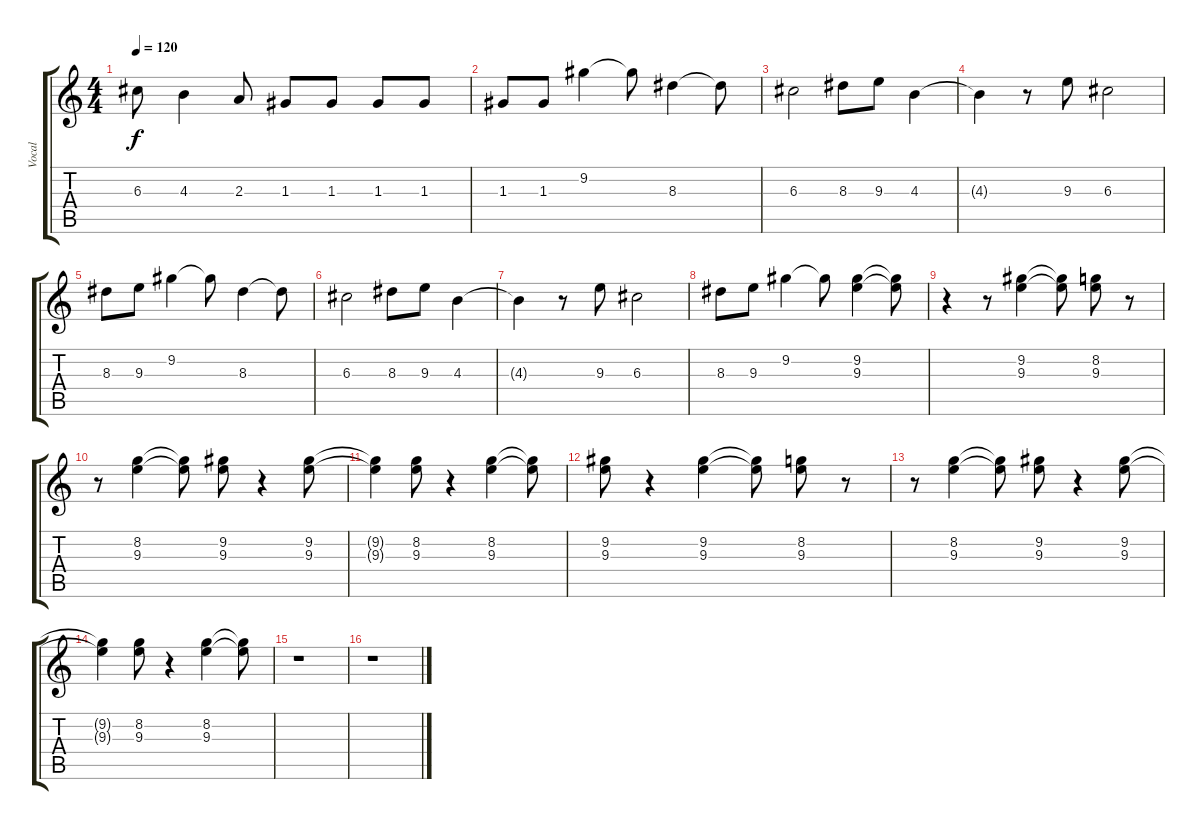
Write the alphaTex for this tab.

\track ("Vocal" "Vocal") {instrument distortionguitar}
\staff {score tabs}
\tuning (E4 B3 G3 D3 A2 E2) {hide}
\ts (4 4)
\tempo 120
\clef g2
\ks c
6.3.8{dy f} 4.3.4 2.3.8 1.3.8 1.3.8 1.3.8 1.3.8 |
1.3.8 1.3.8 9.2.4 9.2{t}.8 8.3.4 8.3{t}.8 |
6.3.2 8.3.8 9.3.8 4.3.4 |
4.3{t}.4 r.8 9.3.8 6.3.2 |
8.3.8 9.3.8 9.2.4 9.2{t}.8 8.3.4 8.3{t}.8 |
6.3.2 8.3.8 9.3.8 4.3.4 |
4.3{t}.4 r.8 9.3.8 6.3.2 |
8.3.8 9.3.8 9.2.4 9.2{t}.8 (9.2 9.3).4 (9.2{t} 9.3{t}).8 |
r.4 r.8 (9.2 9.3).4 (9.2{t} 9.3{t}).8 (8.2 9.3).8 r.8 |
r.8 (8.2 9.3).4 (8.2{t} 9.3{t}).8 (9.2 9.3).8 r.4 (9.2 9.3).8 |
(9.2{t} 9.3{t}).4 (8.2 9.3).8 r.4 (8.2 9.3).4 (8.2{t} 9.3{t}).8 |
(9.2 9.3).8 r.4 (9.2 9.3).4 (9.2{t} 9.3{t}).8 (8.2 9.3).8 r.8 |
r.8 (8.2 9.3).4 (8.2{t} 9.3{t}).8 (9.2 9.3).8 r.4 (9.2 9.3).8 |
(9.2{t} 9.3{t}).4 (8.2 9.3).8 r.4 (8.2 9.3).4 (8.2{t} 9.3{t}).8 |
r.1 |
r.1
